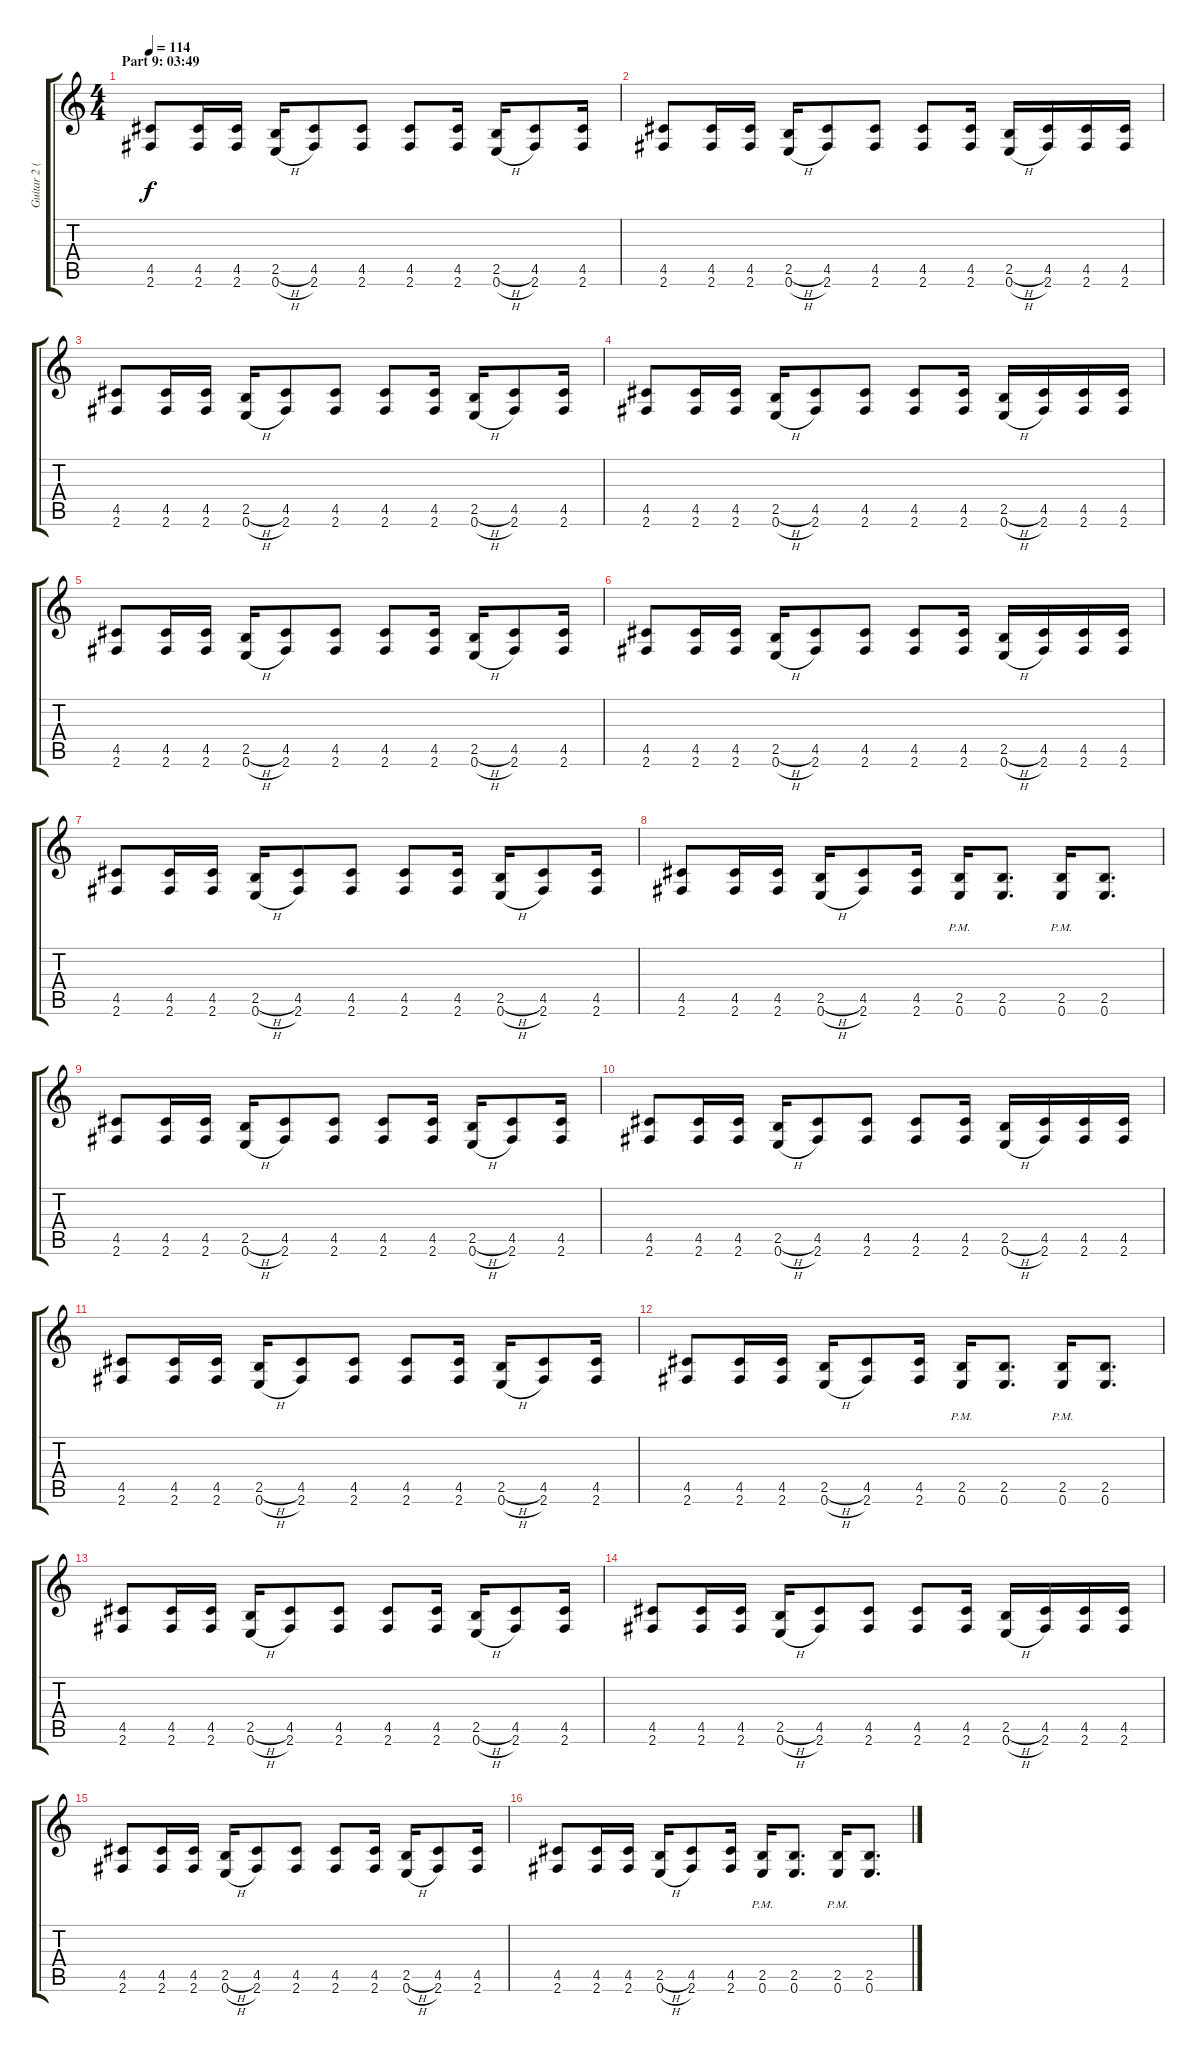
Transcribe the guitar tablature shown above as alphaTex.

\track ("Guitar 2 (Distortion)" "Guitar 2 (") {instrument distortionguitar}
\staff {score tabs}
\tuning (E4 B3 G3 D3 A2 E2) {hide}
\ts (4 4)
\section ("" "Part 9: 03:49")
\tempo 114
\clef g2
\ks c
(4.5 2.6).8{dy f} (4.5 2.6).16 (4.5 2.6).16 (2.5{h} 0.6{h}).16 (4.5 2.6).8 (4.5 2.6).8 (4.5 2.6).8 (4.5 2.6).16 (2.5{h} 0.6{h}).16 (4.5 2.6).8 (4.5 2.6).16 |
(4.5 2.6).8 (4.5 2.6).16 (4.5 2.6).16 (2.5{h} 0.6{h}).16 (4.5 2.6).8 (4.5 2.6).8 (4.5 2.6).8 (4.5 2.6).16 (2.5{h} 0.6{h}).16 (4.5 2.6).16 (4.5 2.6).16 (4.5 2.6).16 |
(4.5 2.6).8 (4.5 2.6).16 (4.5 2.6).16 (2.5{h} 0.6{h}).16 (4.5 2.6).8 (4.5 2.6).8 (4.5 2.6).8 (4.5 2.6).16 (2.5{h} 0.6{h}).16 (4.5 2.6).8 (4.5 2.6).16 |
(4.5 2.6).8 (4.5 2.6).16 (4.5 2.6).16 (2.5{h} 0.6{h}).16 (4.5 2.6).8 (4.5 2.6).8 (4.5 2.6).8 (4.5 2.6).16 (2.5{h} 0.6{h}).16 (4.5 2.6).16 (4.5 2.6).16 (4.5 2.6).16 |
(4.5 2.6).8 (4.5 2.6).16 (4.5 2.6).16 (2.5{h} 0.6{h}).16 (4.5 2.6).8 (4.5 2.6).8 (4.5 2.6).8 (4.5 2.6).16 (2.5{h} 0.6{h}).16 (4.5 2.6).8 (4.5 2.6).16 |
(4.5 2.6).8 (4.5 2.6).16 (4.5 2.6).16 (2.5{h} 0.6{h}).16 (4.5 2.6).8 (4.5 2.6).8 (4.5 2.6).8 (4.5 2.6).16 (2.5{h} 0.6{h}).16 (4.5 2.6).16 (4.5 2.6).16 (4.5 2.6).16 |
(4.5 2.6).8 (4.5 2.6).16 (4.5 2.6).16 (2.5{h} 0.6{h}).16 (4.5 2.6).8 (4.5 2.6).8 (4.5 2.6).8 (4.5 2.6).16 (2.5{h} 0.6{h}).16 (4.5 2.6).8 (4.5 2.6).16 |
(4.5 2.6).8 (4.5 2.6).16 (4.5 2.6).16 (2.5{h} 0.6{h}).16 (4.5 2.6).8 (4.5 2.6).16 (2.5{pm} 0.6{pm}).16 (2.5 0.6).8{d} (2.5{pm} 0.6{pm}).16 (2.5 0.6).8{d} |
(4.5 2.6).8 (4.5 2.6).16 (4.5 2.6).16 (2.5{h} 0.6{h}).16 (4.5 2.6).8 (4.5 2.6).8 (4.5 2.6).8 (4.5 2.6).16 (2.5{h} 0.6{h}).16 (4.5 2.6).8 (4.5 2.6).16 |
(4.5 2.6).8 (4.5 2.6).16 (4.5 2.6).16 (2.5{h} 0.6{h}).16 (4.5 2.6).8 (4.5 2.6).8 (4.5 2.6).8 (4.5 2.6).16 (2.5{h} 0.6{h}).16 (4.5 2.6).16 (4.5 2.6).16 (4.5 2.6).16 |
(4.5 2.6).8 (4.5 2.6).16 (4.5 2.6).16 (2.5{h} 0.6{h}).16 (4.5 2.6).8 (4.5 2.6).8 (4.5 2.6).8 (4.5 2.6).16 (2.5{h} 0.6{h}).16 (4.5 2.6).8 (4.5 2.6).16 |
(4.5 2.6).8 (4.5 2.6).16 (4.5 2.6).16 (2.5{h} 0.6{h}).16 (4.5 2.6).8 (4.5 2.6).16 (2.5{pm} 0.6{pm}).16 (2.5 0.6).8{d} (2.5{pm} 0.6{pm}).16 (2.5 0.6).8{d} |
(4.5 2.6).8 (4.5 2.6).16 (4.5 2.6).16 (2.5{h} 0.6{h}).16 (4.5 2.6).8 (4.5 2.6).8 (4.5 2.6).8 (4.5 2.6).16 (2.5{h} 0.6{h}).16 (4.5 2.6).8 (4.5 2.6).16 |
(4.5 2.6).8 (4.5 2.6).16 (4.5 2.6).16 (2.5{h} 0.6{h}).16 (4.5 2.6).8 (4.5 2.6).8 (4.5 2.6).8 (4.5 2.6).16 (2.5{h} 0.6{h}).16 (4.5 2.6).16 (4.5 2.6).16 (4.5 2.6).16 |
(4.5 2.6).8 (4.5 2.6).16 (4.5 2.6).16 (2.5{h} 0.6{h}).16 (4.5 2.6).8 (4.5 2.6).8 (4.5 2.6).8 (4.5 2.6).16 (2.5{h} 0.6{h}).16 (4.5 2.6).8 (4.5 2.6).16 |
(4.5 2.6).8 (4.5 2.6).16 (4.5 2.6).16 (2.5{h} 0.6{h}).16 (4.5 2.6).8 (4.5 2.6).16 (2.5{pm} 0.6{pm}).16 (2.5 0.6).8{d} (2.5{pm} 0.6{pm}).16 (2.5 0.6).8{d}
